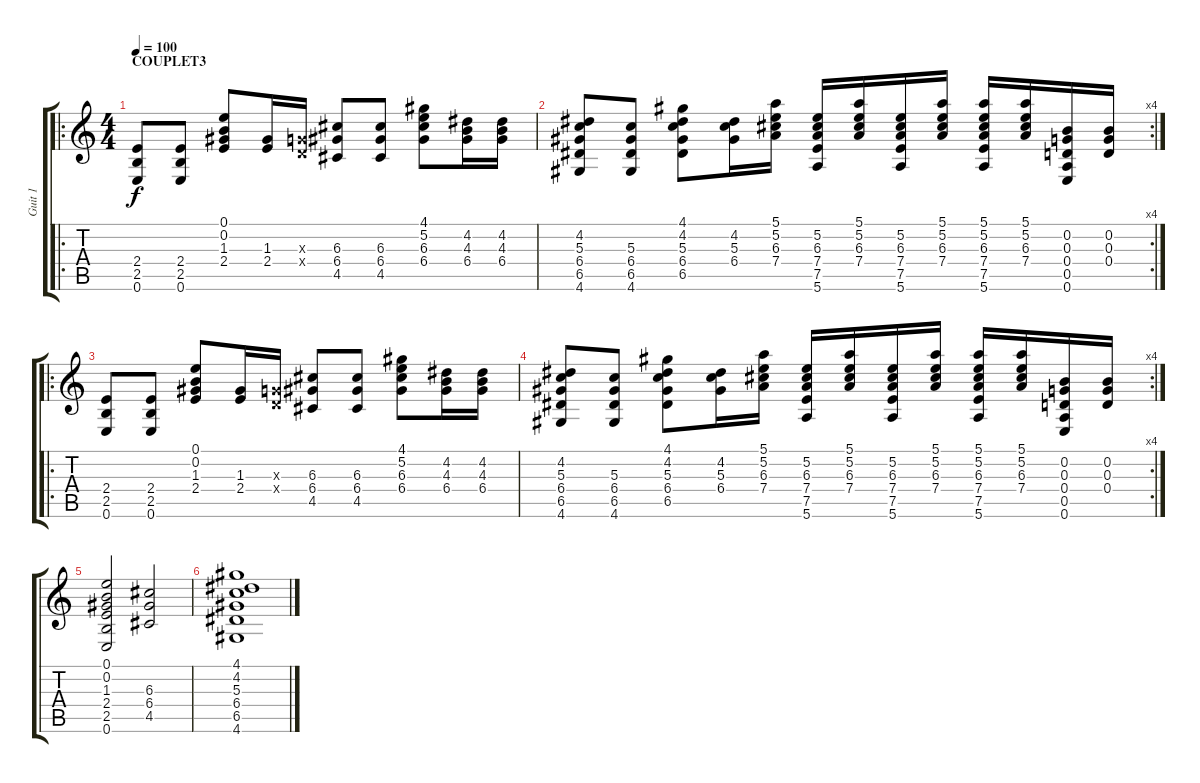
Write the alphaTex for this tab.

\track ("Guit 1" "Guit 1") {instrument acousticguitarsteel}
\staff {score tabs}
\tuning (E4 B3 G3 D3 A2 E2) {hide}
\ro
\ts (4 4)
\section ("" "COUPLET3")
\tempo 100
\clef g2
\ks c
(2.4 2.5 0.6).8{dy f} (2.4 2.5 0.6).8 (0.1 0.2 1.3 2.4).8 (1.3 2.4).16 (0.3{x} 0.4{x}).16 (6.3 6.4 4.5).8 (6.3 6.4 4.5).8 (4.1 5.2 6.3 6.4).8 (4.2 4.3 6.4).16 (4.2 4.3 6.4).16 |
\rc 4
(4.2 5.3 6.4 6.5 4.6).8 (5.3 6.4 6.5 4.6).8 (4.1 4.2 5.3 6.4 6.5).8 (4.2 5.3 6.4).16 (5.1 5.2 6.3 7.4).16 (5.2 6.3 7.4 7.5 5.6).16 (5.1 5.2 6.3 7.4).16 (5.2 6.3 7.4 7.5 5.6).16 (5.1 5.2 6.3 7.4).16 (5.1 5.2 6.3 7.4 7.5 5.6).16 (5.1 5.2 6.3 7.4).16 (0.2 0.3 0.4 0.5 0.6).16 (0.2 0.3 0.4).16 |
\ro
(2.4 2.5 0.6).8 (2.4 2.5 0.6).8 (0.1 0.2 1.3 2.4).8 (1.3 2.4).16 (0.3{x} 0.4{x}).16 (6.3 6.4 4.5).8 (6.3 6.4 4.5).8 (4.1 5.2 6.3 6.4).8 (4.2 4.3 6.4).16 (4.2 4.3 6.4).16 |
\rc 4
(4.2 5.3 6.4 6.5 4.6).8 (5.3 6.4 6.5 4.6).8 (4.1 4.2 5.3 6.4 6.5).8 (4.2 5.3 6.4).16 (5.1 5.2 6.3 7.4).16 (5.2 6.3 7.4 7.5 5.6).16 (5.1 5.2 6.3 7.4).16 (5.2 6.3 7.4 7.5 5.6).16 (5.1 5.2 6.3 7.4).16 (5.1 5.2 6.3 7.4 7.5 5.6).16 (5.1 5.2 6.3 7.4).16 (0.2 0.3 0.4 0.5 0.6).16 (0.2 0.3 0.4).16 |
(0.1 0.2 1.3 2.4 2.5 0.6).2 (6.3 6.4 4.5).2 |
(4.1 4.2 5.3 6.4 6.5 4.6).1
